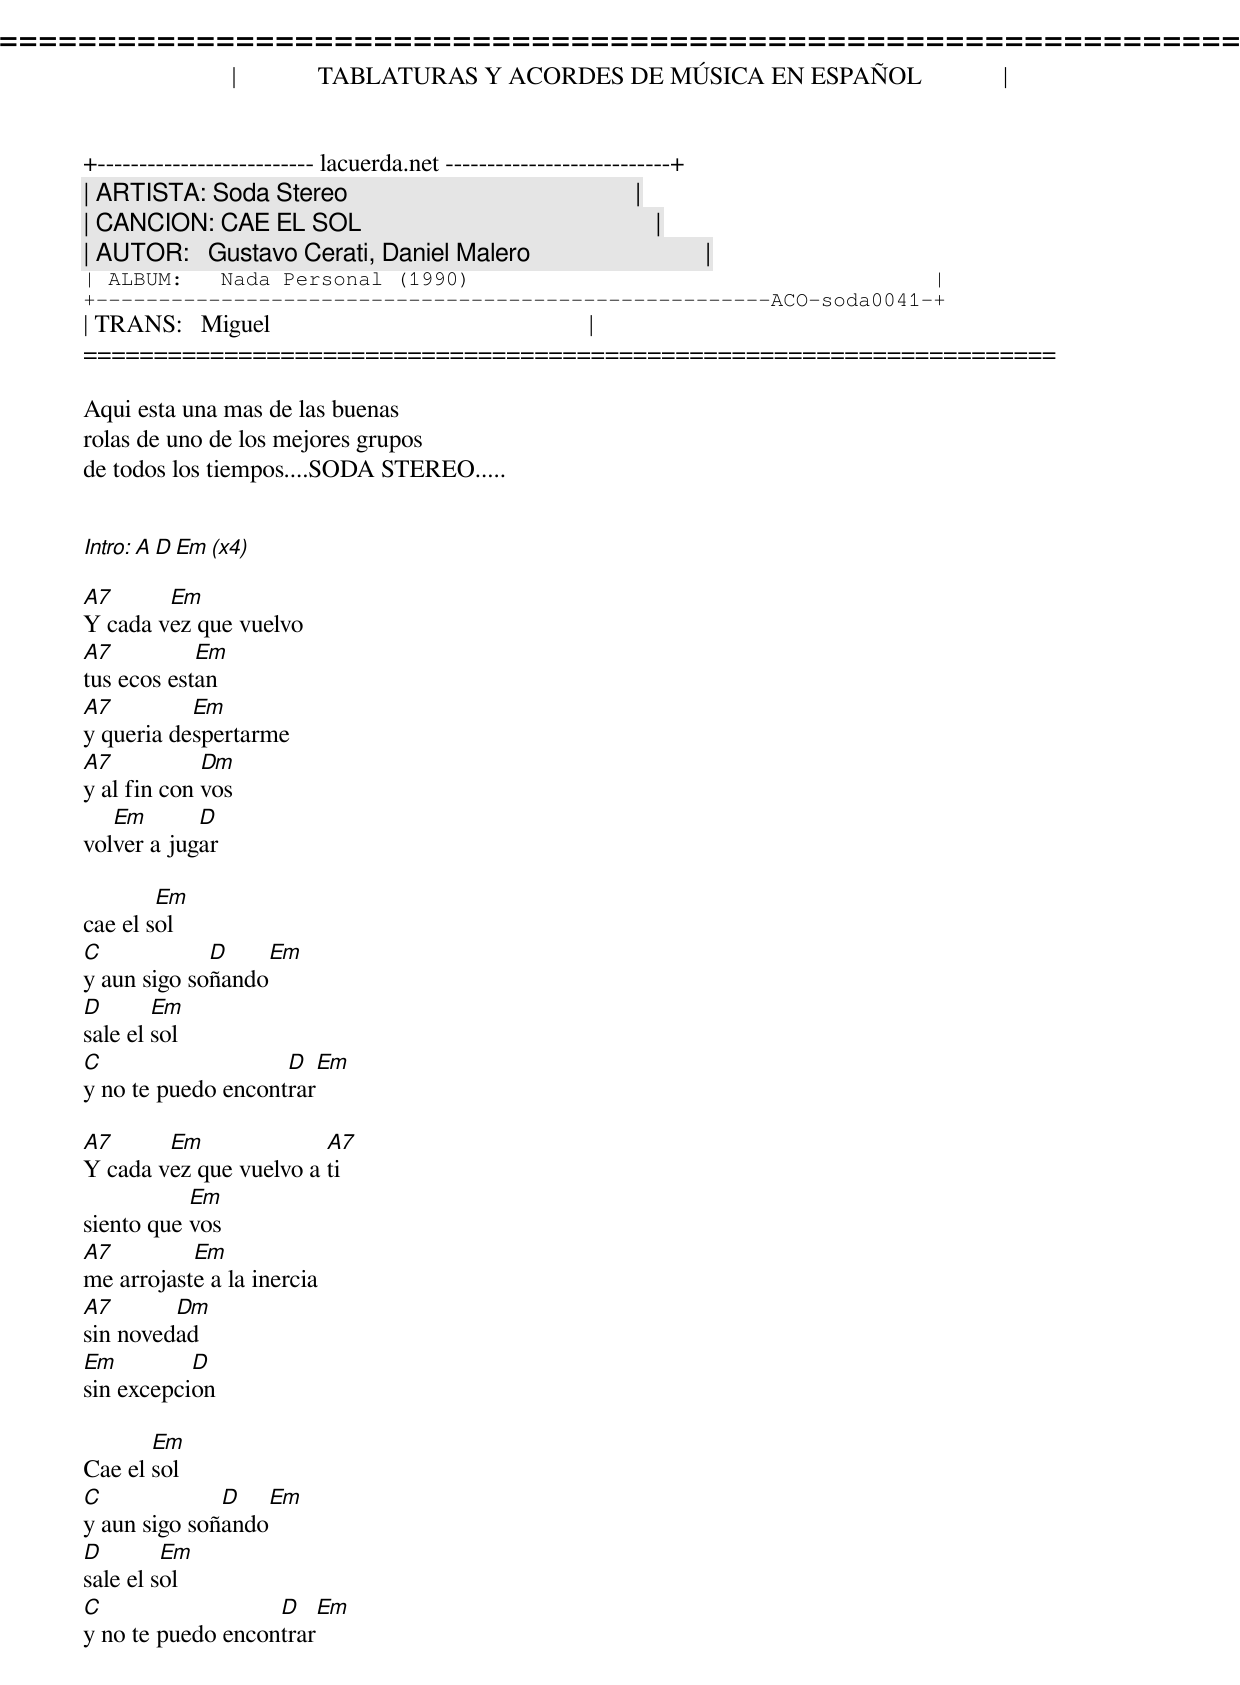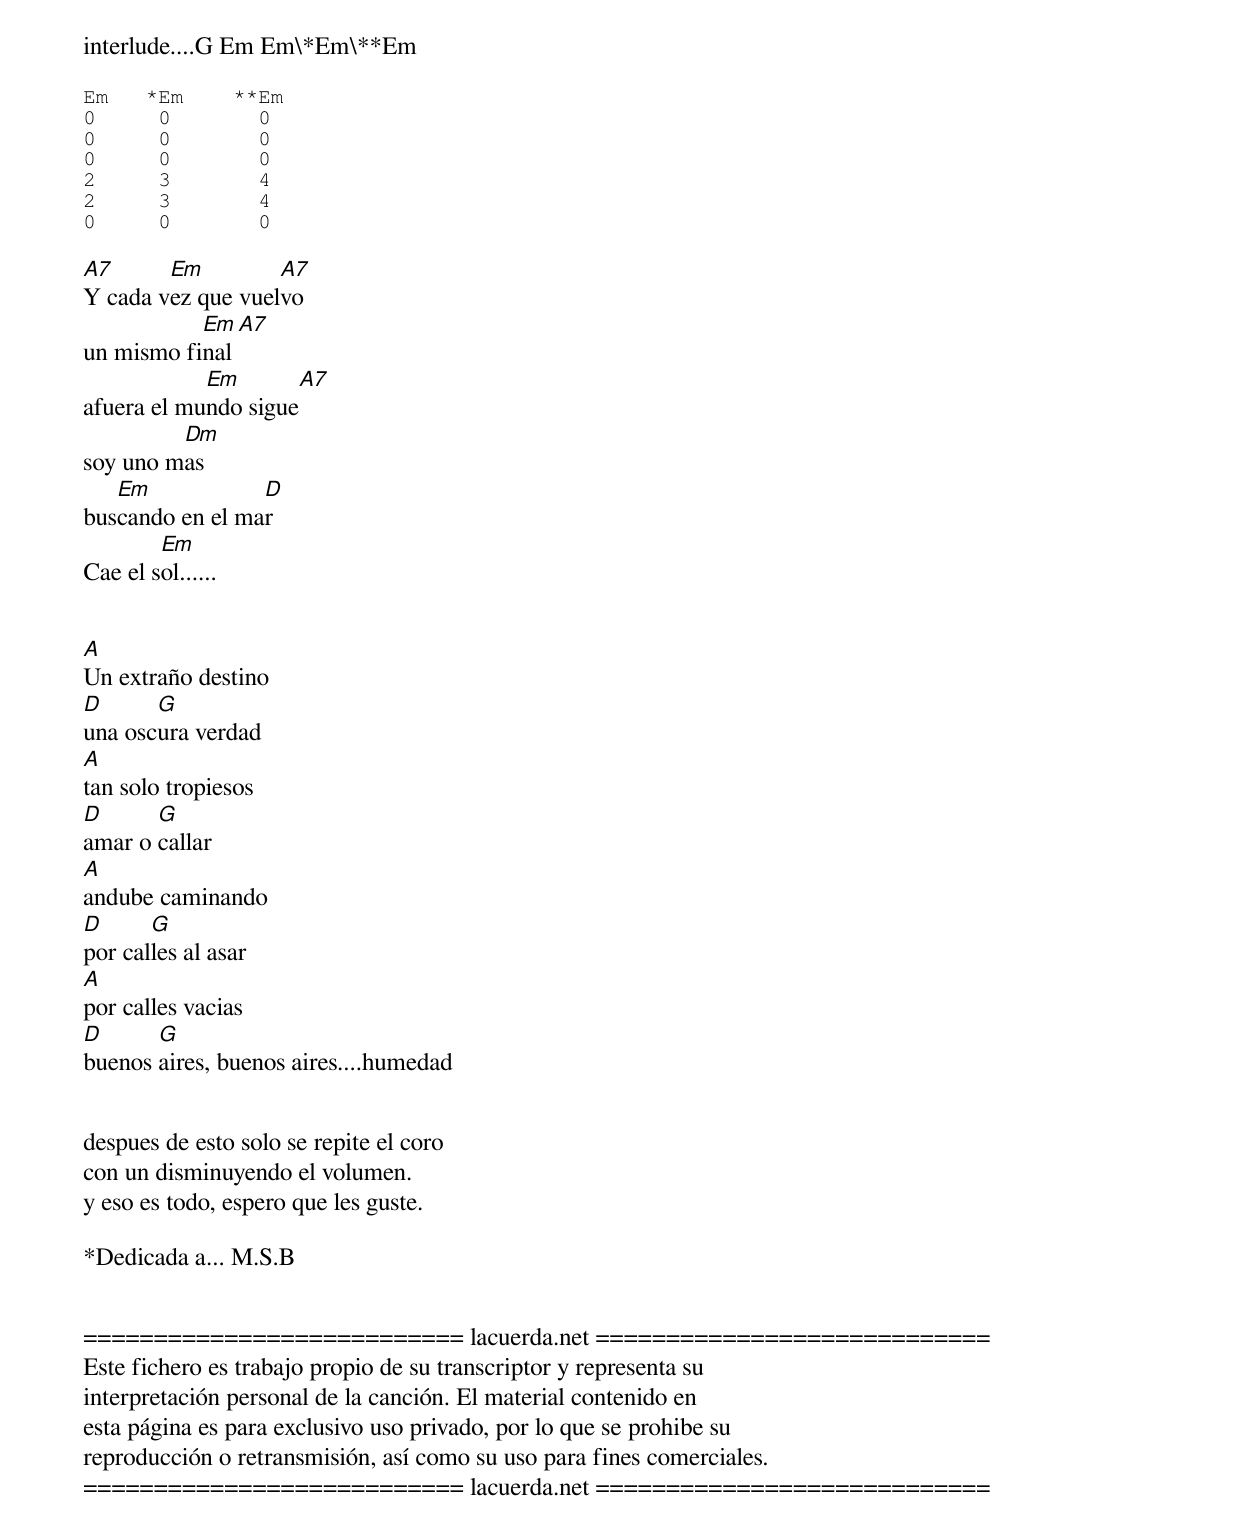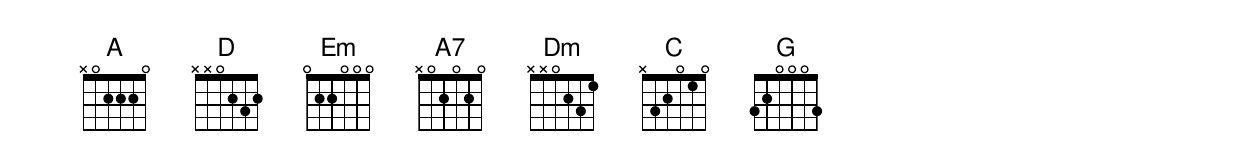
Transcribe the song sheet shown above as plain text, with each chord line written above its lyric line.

=====================================================================
|             TABLATURAS Y ACORDES DE MÚSICA EN ESPAÑOL             |
+-------------------------- lacuerda.net ---------------------------+
| ARTISTA: Soda Stereo                                              |
| CANCION: CAE EL SOL                                               |
| AUTOR:   Gustavo Cerati, Daniel Malero                            |
| ALBUM:   Nada Personal (1990)                                     |
+------------------------------------------------------ACO-soda0041-+
| TRANS:   Miguel                                                   |
=====================================================================

Aqui esta una mas de las buenas
rolas de uno de los mejores grupos
de todos los tiempos....SODA STEREO.....


Intro: A  D  Em  (x4)

A7      Em
Y cada vez que vuelvo
A7          Em
tus ecos estan
A7         Em
y queria despertarme
A7           Dm
y al fin con vos
   Em       D
volver a jugar

        Em
cae el sol
C            D       Em
y aun sigo soñando
D       Em
sale el sol
C                   D   Em
y no te puedo encontrar

A7      Em              A7
Y cada vez que vuelvo a ti
           Em
siento que vos
A7         Em
me arrojaste a la inercia
A7       Dm
sin novedad
Em         D
sin excepcion

       Em
Cae el sol
C             D     Em
y aun sigo soñando
D        Em
sale el sol
C                  D    Em
y no te puedo encontrar


interlude....G Em Em\*Em\**Em

Em   *Em    **Em
0     0       0
0     0       0
0     0       0
2     3       4
2     3       4
0     0       0

A7      Em         A7
Y cada vez que vuelvo
           Em   A7
un mismo final
            Em       A7
afuera el mundo sigue
         Dm
soy uno mas
   Em            D
buscando en el mar
        Em
Cae el sol......


A
Un extraño destino
D      G
una oscura verdad
A
tan solo tropiesos
D      G
amar o callar
A
andube caminando
D      G
por calles al asar
A
por calles vacias
D      G
buenos aires, buenos aires....humedad


despues de esto solo se repite el coro
con un disminuyendo el volumen.
y eso es todo, espero que les guste.

*Dedicada a... M.S.B


=========================== lacuerda.net ============================
Este fichero es trabajo propio de su transcriptor y representa su
interpretación personal de la canción. El material contenido en
esta página es para exclusivo uso privado, por lo que se prohibe su
reproducción o retransmisión, así como su uso para fines comerciales.
=========================== lacuerda.net ============================
